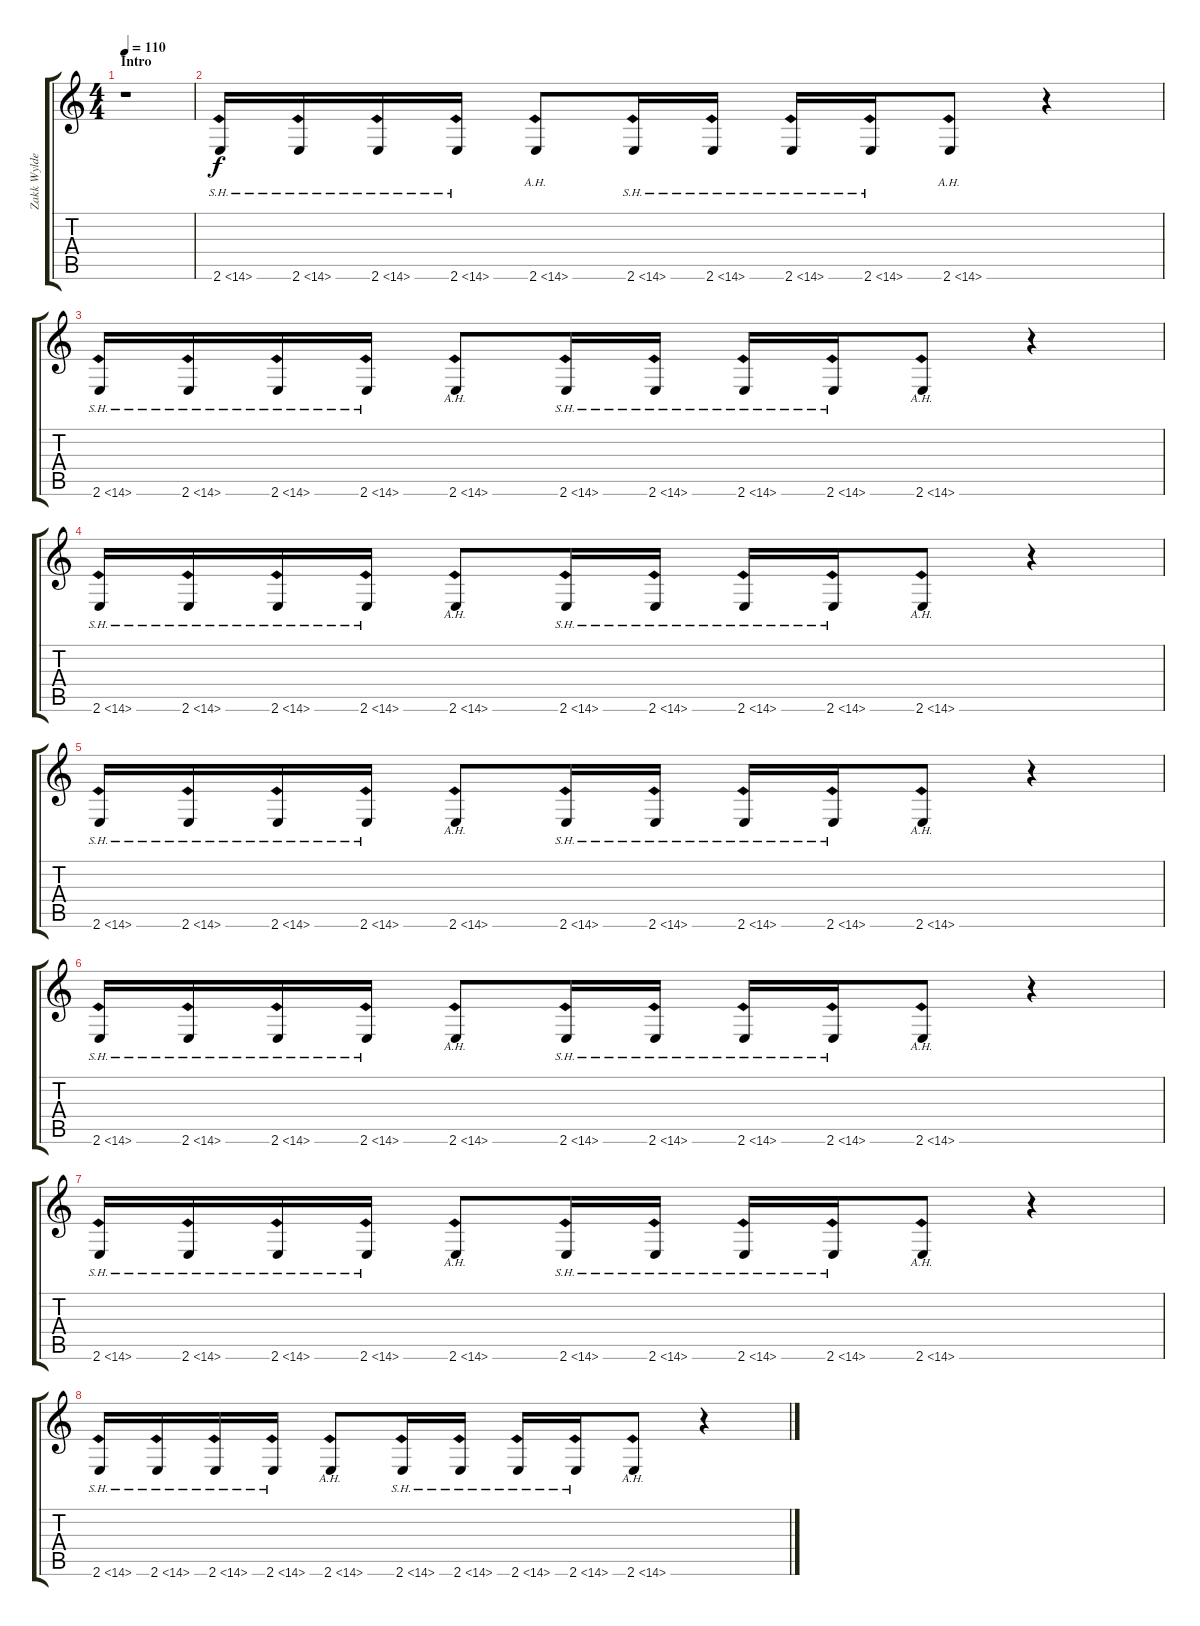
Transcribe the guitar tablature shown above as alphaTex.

\track ("Zakk Wylde" "Zakk Wylde") {instrument overdrivenguitar}
\staff {score tabs}
\tuning (D4 A3 F3 C3 G2 D2) {hide}
\ts (4 4)
\section ("" "Intro")
\tempo 110
\clef g2
\ks c
r.1{dy f instrument overdrivenguitar} |
2.6{sh 12}.16 2.6{sh 12}.16 2.6{sh 12}.16 2.6{sh 12}.16 2.6{ah 12}.8 2.6{sh 12}.16 2.6{sh 12}.16 2.6{sh 12}.16 2.6{sh 12}.16 2.6{ah 12}.8 r.4 |
2.6{sh 12}.16 2.6{sh 12}.16 2.6{sh 12}.16 2.6{sh 12}.16 2.6{ah 12}.8 2.6{sh 12}.16 2.6{sh 12}.16 2.6{sh 12}.16 2.6{sh 12}.16 2.6{ah 12}.8 r.4 |
2.6{sh 12}.16 2.6{sh 12}.16 2.6{sh 12}.16 2.6{sh 12}.16 2.6{ah 12}.8 2.6{sh 12}.16 2.6{sh 12}.16 2.6{sh 12}.16 2.6{sh 12}.16 2.6{ah 12}.8 r.4 |
2.6{sh 12}.16 2.6{sh 12}.16 2.6{sh 12}.16 2.6{sh 12}.16 2.6{ah 12}.8 2.6{sh 12}.16 2.6{sh 12}.16 2.6{sh 12}.16 2.6{sh 12}.16 2.6{ah 12}.8 r.4 |
2.6{sh 12}.16 2.6{sh 12}.16 2.6{sh 12}.16 2.6{sh 12}.16 2.6{ah 12}.8 2.6{sh 12}.16 2.6{sh 12}.16 2.6{sh 12}.16 2.6{sh 12}.16 2.6{ah 12}.8 r.4 |
2.6{sh 12}.16 2.6{sh 12}.16 2.6{sh 12}.16 2.6{sh 12}.16 2.6{ah 12}.8 2.6{sh 12}.16 2.6{sh 12}.16 2.6{sh 12}.16 2.6{sh 12}.16 2.6{ah 12}.8 r.4 |
2.6{sh 12}.16 2.6{sh 12}.16 2.6{sh 12}.16 2.6{sh 12}.16 2.6{ah 12}.8 2.6{sh 12}.16 2.6{sh 12}.16 2.6{sh 12}.16 2.6{sh 12}.16 2.6{ah 12}.8 r.4
